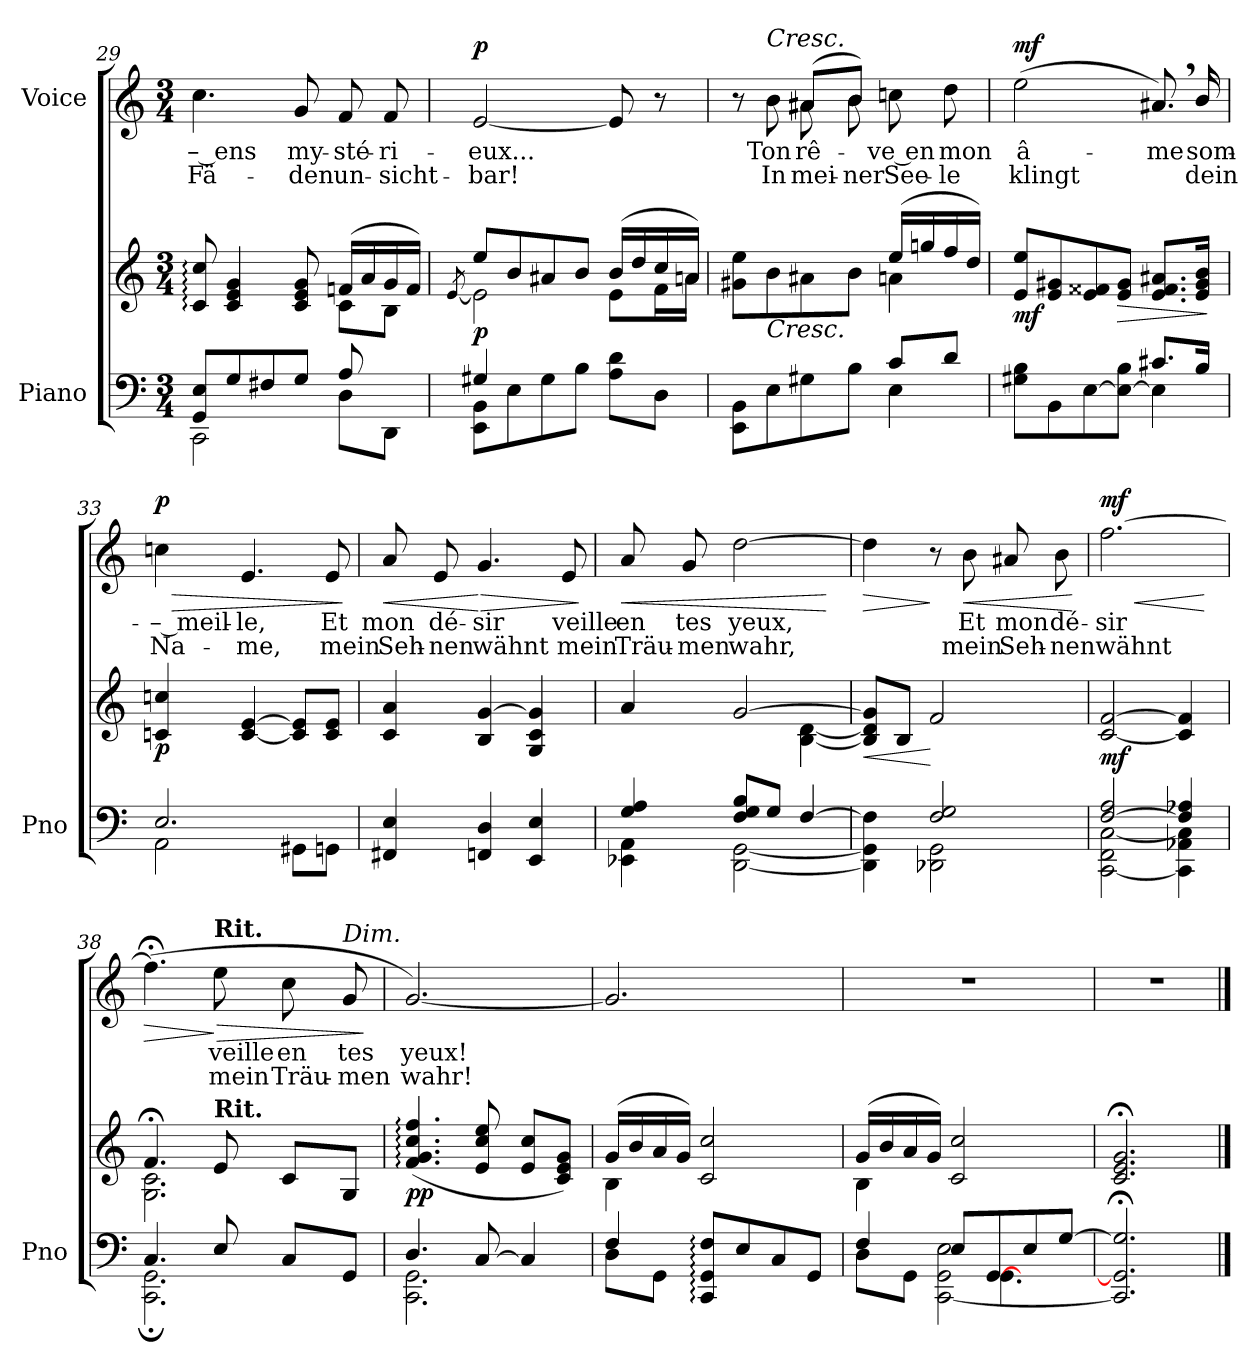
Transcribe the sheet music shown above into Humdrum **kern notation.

**kern	**kern	**dynam	**kern	**text	**text	**dynam
*part2	*part2	*part2	*part1	*part1	*part1	*part1
*staff3	*staff2	*staff2/3	*staff1	*staff1	*staff1	*staff1
*I"Piano	*	*	*I"Voice	*	*	*
*I'Pno	*	*	*	*	*	*
!!LO:LB:g=z
*clefF4	*clefG2	*	*clefG2	*	*	*
*k[]	*k[]	*	*k[]	*	*	*
*M3/4	*M3/4	*	*M3/4	*	*	*
=29	=29	=29	=29	=29	=29	=29
*^	*^	*	*	*	*	*
!	!	!	!	!	!	!LO:LY:b	!LO:LY:b	!
8GG/ 8E/L	2CC\	8c/: 8cc/:	2ryy	.	4.cc\	-– ens	Fä-	.
8G/	.	4c/ 4e/ 4g/	.	.	.	.	.	.
8F#X/	.	.	.	.	.	.	.	.
!	!	!	!	!	!	!LO:LY:b	!LO:LY:b	!
8G/J	.	8c/ 8e/ 8g/	.	.	8g/	my-	-den	.
!	!	!	!	!	!	!LO:LY:b	!LO:LY:b	!
8A/	8D\L	(>16fn/LL	8c\L	.	8f/	-sté-	un-	.
.	.	16a/	.	.	.	.	.	.
!	!	!	!	!	!	!LO:LY:b	!LO:LY:b	!
8ryy	8DD\J	16g/	8B\J	.	8f/	-ri-	-sicht-	.
.	.	16f/JJ)	.	.	.	.	.	.
=30	=30	=30	=30	=30	=30	=30	=30	=30
.	.	.	[8qe/	.	.	.	.	.
!	!	!	!	!LO:DY:b	!	!LO:LY:b	!LO:LY:b	!LO:DY:a
4G#X:/	8EE\ 8BB\L	8ee/L	2e\]	p	[2e/	-eux...	-bar!	p
.	8E\	8b/	.	.	.	.	.	.
4ryy	8G#\	8a#X/	.	.	.	.	.	.
.	8B\J	8b/J	.	.	.	.	.	.
8A\ 8d\L	4ryy	(>16b/LL	8e\L	.	8e/]	.	.	.
.	.	16dd/	.	.	.	.	.	.
8D\J	.	16cc/	16f\L	.	8r	.	.	.
.	.	16an/JJ)	16a\JJ	.	.	.	.	.
=31	=31	=31	=31	=31	=31	=31	=31	=31
*	*	*	*	*	*^	*	*	*
8EE\ 8BB\L	2ryy	8g#X\ 8ee\L	2ryy	.	8r	4ryy	.	.	.
!	!	!	!	!	!LO:TX:a:i:t=Cresc.	!	!	!	!
!	!	!LO:TX:b:i:t=Cresc.	!	!	!	!	!	!	!
!	!	!	!	!	!	!	!LO:LY:b	!LO:LY:b	!
8E\	.	8b\	.	.	8b\	.	Ton	In	.
!	!	!	!	!	!	!	!LO:LY:b	!LO:LY:b	!
8G#X\	.	8a#X\	.	.	(>8a#X/L	8a#\	rê-	mei-	.
!	!	!	!	!	!	!	!	!LO:LY:b	!
8B\J	.	8b\J	.	.	8b/J)	8b\	.	-ner	.
!	!	!	!	!	!	!	!LO:LY:b	!LO:LY:b	!
8c/L	4E\	(<16ee/LL	4an\	.	8ccn\	4ryy	ve en	See-	.
.	.	16ggn/	.	.	.	.	.	.	.
!	!	!	!	!	!	!	!LO:LY:b	!LO:LY:b	!
8d/J	.	16ff/	.	.	8dd\	.	mon	-le	.
.	.	16dd/JJ)	.	.	.	.	.	.	.
*	*	*v	*v	*	*	*	*	*	*
*	*	*	*	*v	*v	*	*	*
=32	=32	=32	=32	=32	=32	=32	=32
!	!	!	!LO:DY:b	!	!LO:LY:b	!LO:LY:b	!LO:DY:a
8G#X\ 8B\L	2ryy	8e/ 8ee/L	mf	(>2ee\	â-	klingt	mf
8BB\	.	8e/ 8g#X/	.	.	.	.	.
[8E\	.	8e/ 8f##X/	.	.	.	.	.
!	!	!	!LO:HP:b	!	!	!	!
8E\_ 8B\J	.	8e/ 8g#/J	>	.	.	.	.
!	!	!	!	!	!LO:LY:b	!	!
8.c#X/L	4E\]	8.e/ 8.f##/ 8.a#X/L	.	8.a#X,/)	-me	.	.
!	!	!	!	!	!LO:LY:b	!LO:LY:b	!
16B/Jk	.	16e/ 16g#/ 16b/Jk	.	16b/	som-	dein	.
*v	*v	*	*	*	*	*	*
.	.	]	.	.	.	.
!!LO:LB:g=z
=33	=33	=33	=33	=33	=33	=33
*^	*	*	*	*	*	*
!	!	!	!LO:DY:b	!	!LO:LY:b	!LO:LY:b	!LO:HP:b
!	!	!	!	!	!	!	!LO:DY:n=1:a
2.E/	2AA\	4cn/ 4ccn/	p	4ccn\	-– meil-	Na-	> p
!	!	!	!	!	!LO:LY:b	!LO:LY:b	!
.	.	[4c/ [4e/	.	4.e/	-le,	-me,	.
.	8GG#X\L	8c/] 8e/]L	.	.	.	.	.
!	!	!	!	!	!LO:LY:b	!LO:LY:b	!
.	8GGn\J	8c/ 8e/J	.	8e/	Et	mein	.
*v	*v	*	*	*	*	*	*
.	.	.	.	.	.	]
=34	=34	=34	=34	=34	=34	=34
!	!	!	!	!LO:LY:b	!LO:LY:b	!LO:HP:b
4FF#X/ 4E/	4c/ 4a/	.	8a/	mon	Seh-	<
!	!	!	!	!LO:LY:b	!LO:LY:b	!
.	.	.	8e/	dé-	-nen	.
!	!	!	!	!LO:LY:b	!LO:LY:b	!LO:HP:n=1:b
4FFn/ 4D/	4B/ [4g/	.	4.g/	-sir	wähnt	[ >
4EE/ 4E/	4G/ 4c/ 4g/]	.	.	.	.	.
!	!	!	!	!LO:LY:b	!LO:LY:b	!
.	.	.	8e/	veille	mein	.
.	.	.	.	.	.	]
=35	=35	=35	=35	=35	=35	=35
*^	*^	*	*	*	*	*
*	*^	*	*	*	*	*	*	*
!	!	!	!	!	!	!	!LO:LY:b	!LO:LY:b	!LO:HP:b
4G/ 4A/	4EE-X\ 4AA\	4rEEyy	4a/	2ryy	.	8a/	en	Träu-	<
!	!	!	!	!	!	!	!LO:LY:b	!LO:LY:b	!
.	.	.	.	.	.	8g/	tes	-men	.
!	!	!	!	!	!	!	!LO:LY:b	!LO:LY:b	!
8F/ 8G/ 8B/L	[2DD\ [2GG\	4rEEyy	[2g:/	.	.	[2dd\	yeux,	wahr,	.
8G/J	.	.	.	.	.	.	.	.	.
4ryy	.	[4F/	.	[4B\ [4d\	.	.	.	.	.
*v	*v	*v	*	*	*	*	*	*	*
*	*v	*v	*	*	*	*	*
.	.	.	.	.	.	[
=36	=36	=36	=36	=36	=36	=36
*^	*	*	*	*	*	*
!	!	!	!LO:HP:b	!	!	!	!LO:HP:b
4ryy	4DD\] 4GG\] 4F\]	8B/] 8d/] 8g/]L	<	4dd\]	.	.	>
.	.	8B/J	.	.	.	.	.
2F/ 2G/	2DD-X\ 2GG\	2f/	[	8r	.	.	]
!	!	!	!	!	!LO:LY:b	!LO:LY:b	!LO:HP:b
.	.	.	.	8b\	Et	mein	<
!	!	!	!	!	!LO:LY:b	!LO:LY:b	!
.	.	.	.	8a#X/	mon	Seh-	.
!	!	!	!	!	!LO:LY:b	!LO:LY:b	!
.	.	.	.	8b\	dé-	-nen	.
*v	*v	*	*	*	*	*	*
.	.	.	.	.	.	[
=37	=37	=37	=37	=37	=37	=37
*^	*	*	*	*	*	*
!	!	!	!LO:DY:b	!	!LO:LY:b	!LO:LY:b	!LO:HP:b
!	!	!	!	!	!	!	!LO:DY:n=1:a
[2F/ 2A/	[2CC\ 2FF\ [2C\	[2c/ [2f/	mf	[2.ff\	-sir	wähnt	< mf
4F/] 4A-X/	4CC\] 4AA-X\ 4C\]	4c/] 4f/]	.	.	.	.	.
*v	*v	*	*	*	*	*	*
.	.	.	.	.	.	[
!!LO:LB:g=z
=38	=38	=38	=38	=38	=38	=38
*^	*^	*	*	*	*	*
!	!	!	!	!	!	!	!	!LO:HP:b
4.C/	2.CC\;< 2.GG\;<	4.f;</	2.G\ 2.c\	.	(>4.ff;<\]	.	.	>
*	*	*	*	*	*MM66	*	*	*
!	!	!	!	!	!LO:TX:a:B:t=Rit.	!	!	!
!	!	!LO:TX:a:B:t=Rit.	!	!	!	!	!	!
!	!	!	!	!	!	!LO:LY:b	!LO:LY:b	!LO:HP:n=1:b
8E/	.	8e/	.	.	8ee\	veille	mein	] >
!	!	!	!	!	!	!LO:LY:b	!LO:LY:b	!
8C/L	.	8c/L	.	.	8cc\	en	Träu-	.
!	!	!	!	!	!LO:TX:a:i:t=Dim.	!	!	!
!	!	!	!	!	!	!LO:LY:b	!LO:LY:b	!
8GG/J	.	8G/J	.	.	8g/	tes	-men	.
*v	*v	*	*	*	*	*	*	*
*	*v	*v	*	*	*	*	*
.	.	.	.	.	.	]
=39	=39	=39	=39	=39	=39	=39
*^	*	*	*	*	*	*
!	!	!	!LO:DY:b	!	!LO:LY:b	!LO:LY:b	!
4.D/	2.CC\ 2.GG\	(>4.f/: 4.g/: 4.cc/: 4.ff/:	pp	[2.g/)	yeux!	wahr!	.
[8C/	.	8e/ 8cc/ 8ee/	.	.	.	.	.
4C/]	.	8e/ 8cc/L	.	.	.	.	.
.	.	8c/ 8e/ 8g/J)	.	.	.	.	.
=40	=40	=40	=40	=40	=40	=40	=40
*	*	*	*	*MM78	*	*	*
*	*	*^	*	*	*	*	*
4F/	8D\L	(>16g/LL	4B\	.	2.g/]	.	.	.
.	.	16b/	.	.	.	.	.	.
.	8GG\J	16a/	.	.	.	.	.	.
.	.	16g/JJ)	.	.	.	.	.	.
8CC/: 8GG/: 8F/:L	2ryy	2c/ 2cc/	2ryy	.	.	.	.	.
8E/	.	.	.	.	.	.	.	.
8C/	.	.	.	.	.	.	.	.
8GG/J	.	.	.	.	.	.	.	.
*v	*v	*	*	*	*	*	*	*
=41	=41	=41	=41	=41	=41	=41	=41
*	*	*	*	*MM76	*	*	*
*^	*	*	*	*^	*	*	*
*	*^	*	*	*	*	*	*	*	*
4F/	8D\L	4.ryy	(>16g/LL	4B\	.	2.r	2ryy	.	.	.
.	.	.	16b/	.	.	.	.	.	.	.
.	8GG\J	.	16a/	.	.	.	.	.	.	.
.	.	.	16g/JJ)	.	.	.	.	.	.	.
8E/L	[2CC\ 2GG\ 2E\	.	2c/ 2cc/	2ryy	.	.	.	.	.	.
!LO:N:head=solid	!	!LO:N:head=solid	!	!	!	!	!	!	!	!
[8GG/	.	4.GG\	.	.	.	.	.	.	.	.
*	*	*	*	*	*	*MM66	*	*	*	*
8E/	.	.	.	.	.	.	4ryy	.	.	.
[8G/J	.	.	.	.	.	.	.	.	.	.
*v	*v	*v	*	*	*	*v	*v	*	*	*
*	*v	*v	*	*	*	*	*
=42	=42	=42	=42	=42	=42	=42
2.CC/];< 2.GG/];< 2.G/];<	2.c/;< 2.e/;< 2.g/;<	.	2.r	.	.	.
==	==	==	==	==	==	==
*-	*-	*-	*-	*-	*-	*-
